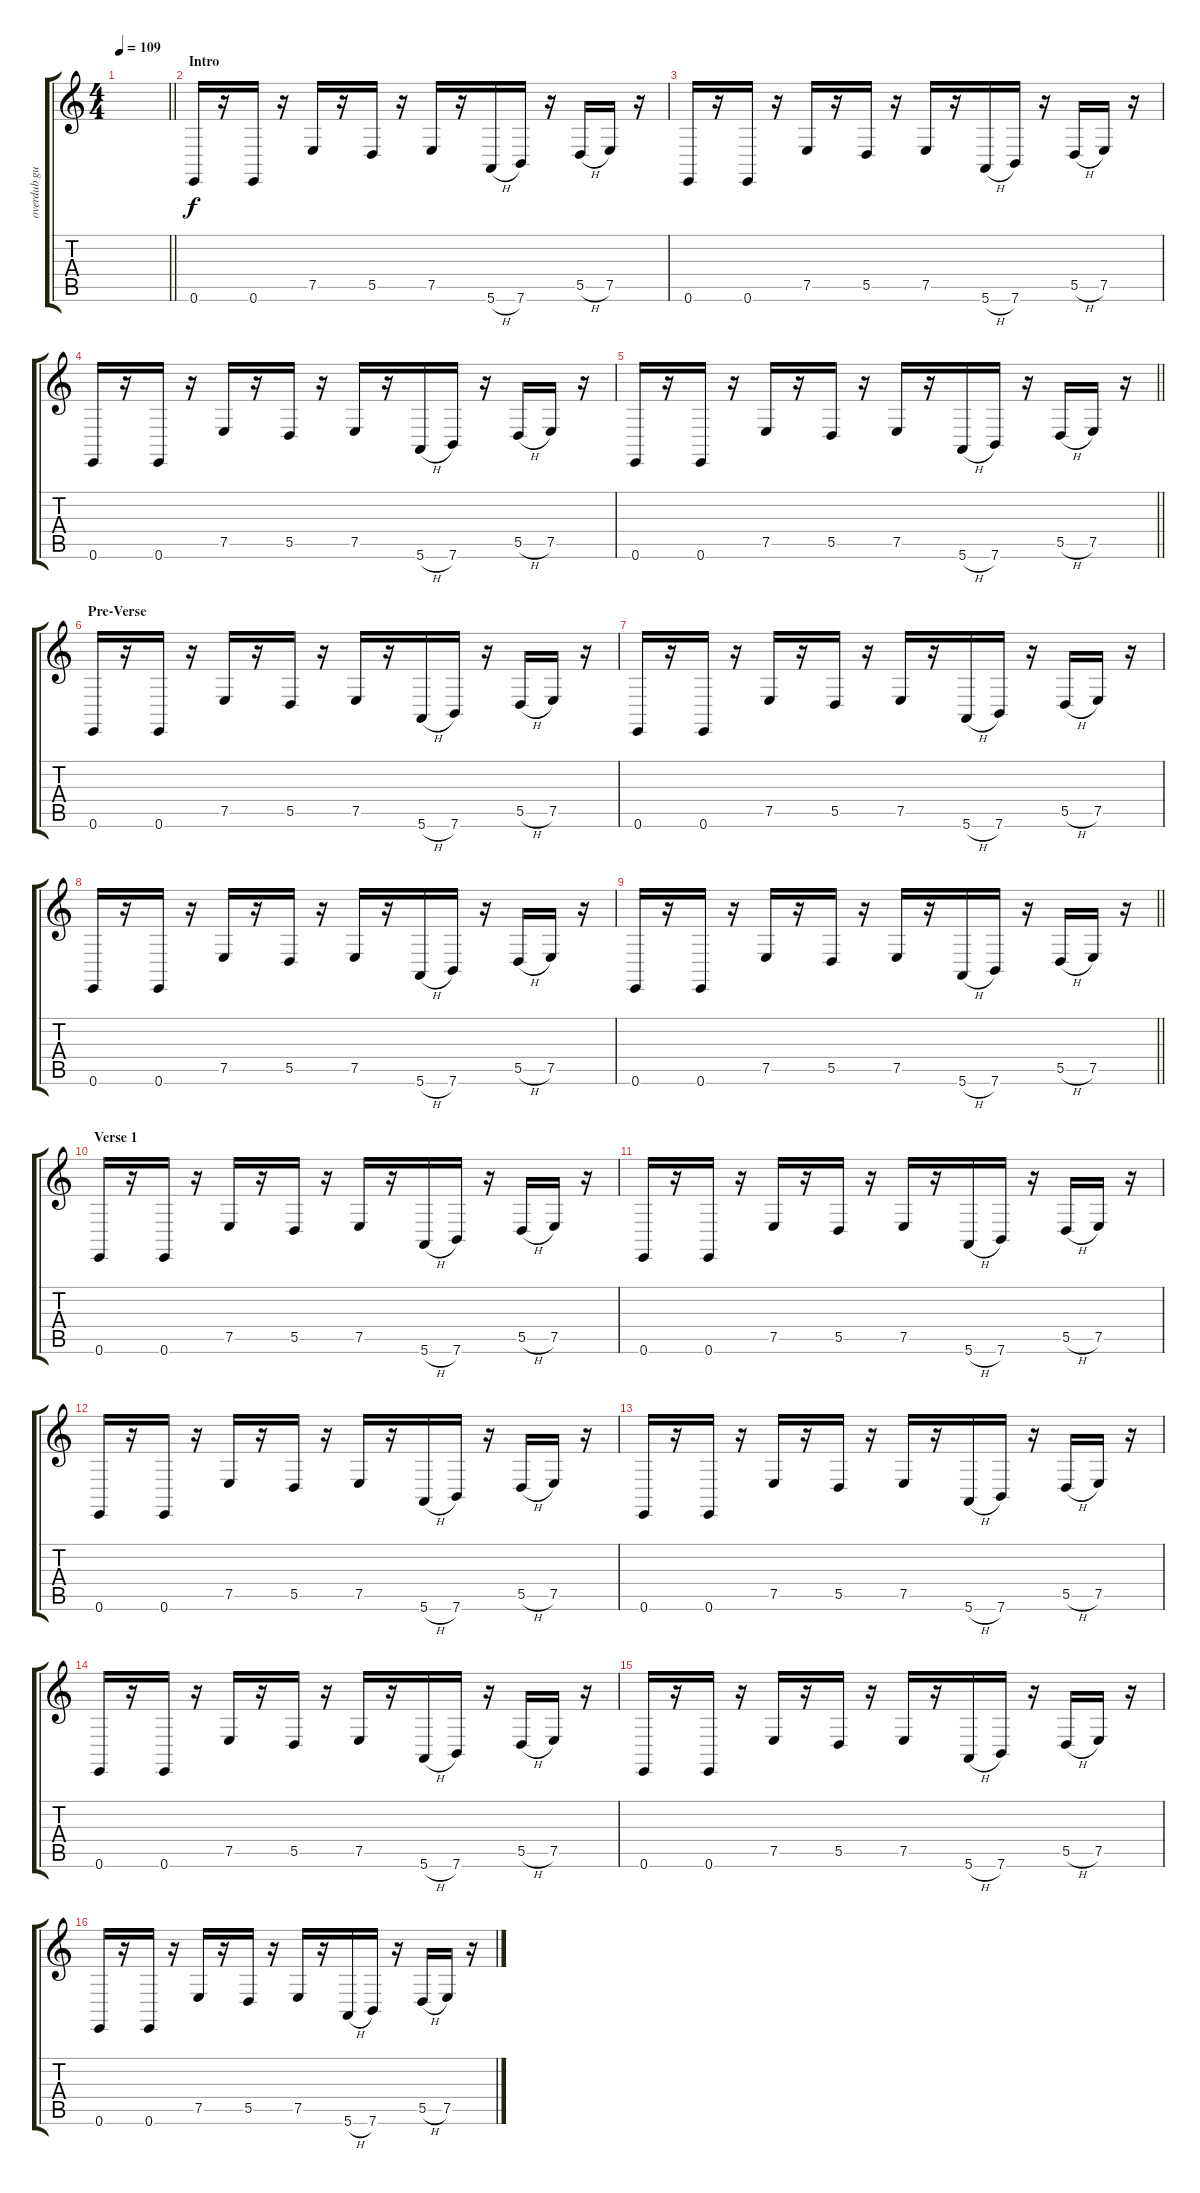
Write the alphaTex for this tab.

\track ("overdub guitar I" "overdub gu") {instrument harpsichord}
\staff {score tabs}
\tuning (E4 B3 G3 D3 A2 E2) {hide}
\ts (4 4)
\tempo 109
\clef g2
\barLineRight lightlight
\ks c
|
\section ("" "Intro")
\ks aminor
0.6.16 r.16 0.6.16 r.16 7.5.16 r.16 5.5.16 r.16 7.5.16 r.16 5.6{h}.16 7.6.16 r.16 5.5{h}.16 7.5.16 r.16 |
0.6.16 r.16 0.6.16 r.16 7.5.16 r.16 5.5.16 r.16 7.5.16 r.16 5.6{h}.16 7.6.16 r.16 5.5{h}.16 7.5.16 r.16 |
0.6.16 r.16 0.6.16 r.16 7.5.16 r.16 5.5.16 r.16 7.5.16 r.16 5.6{h}.16 7.6.16 r.16 5.5{h}.16 7.5.16 r.16 |
\barLineRight lightlight
0.6.16 r.16 0.6.16 r.16 7.5.16 r.16 5.5.16 r.16 7.5.16 r.16 5.6{h}.16 7.6.16 r.16 5.5{h}.16 7.5.16 r.16 |
\section ("" "Pre-Verse")
0.6.16 r.16 0.6.16 r.16 7.5.16 r.16 5.5.16 r.16 7.5.16 r.16 5.6{h}.16 7.6.16 r.16 5.5{h}.16 7.5.16 r.16 |
0.6.16 r.16 0.6.16 r.16 7.5.16 r.16 5.5.16 r.16 7.5.16 r.16 5.6{h}.16 7.6.16 r.16 5.5{h}.16 7.5.16 r.16 |
0.6.16 r.16 0.6.16 r.16 7.5.16 r.16 5.5.16 r.16 7.5.16 r.16 5.6{h}.16 7.6.16 r.16 5.5{h}.16 7.5.16 r.16 |
\barLineRight lightlight
0.6.16 r.16 0.6.16 r.16 7.5.16 r.16 5.5.16 r.16 7.5.16 r.16 5.6{h}.16 7.6.16 r.16 5.5{h}.16 7.5.16 r.16 |
\section ("" "Verse 1")
0.6.16 r.16 0.6.16 r.16 7.5.16 r.16 5.5.16 r.16 7.5.16 r.16 5.6{h}.16 7.6.16 r.16 5.5{h}.16 7.5.16 r.16 |
0.6.16 r.16 0.6.16 r.16 7.5.16 r.16 5.5.16 r.16 7.5.16 r.16 5.6{h}.16 7.6.16 r.16 5.5{h}.16 7.5.16 r.16 |
0.6.16 r.16 0.6.16 r.16 7.5.16 r.16 5.5.16 r.16 7.5.16 r.16 5.6{h}.16 7.6.16 r.16 5.5{h}.16 7.5.16 r.16 |
0.6.16 r.16 0.6.16 r.16 7.5.16 r.16 5.5.16 r.16 7.5.16 r.16 5.6{h}.16 7.6.16 r.16 5.5{h}.16 7.5.16 r.16 |
0.6.16 r.16 0.6.16 r.16 7.5.16 r.16 5.5.16 r.16 7.5.16 r.16 5.6{h}.16 7.6.16 r.16 5.5{h}.16 7.5.16 r.16 |
0.6.16 r.16 0.6.16 r.16 7.5.16 r.16 5.5.16 r.16 7.5.16 r.16 5.6{h}.16 7.6.16 r.16 5.5{h}.16 7.5.16 r.16 |
0.6.16 r.16 0.6.16 r.16 7.5.16 r.16 5.5.16 r.16 7.5.16 r.16 5.6{h}.16 7.6.16 r.16 5.5{h}.16 7.5.16 r.16
